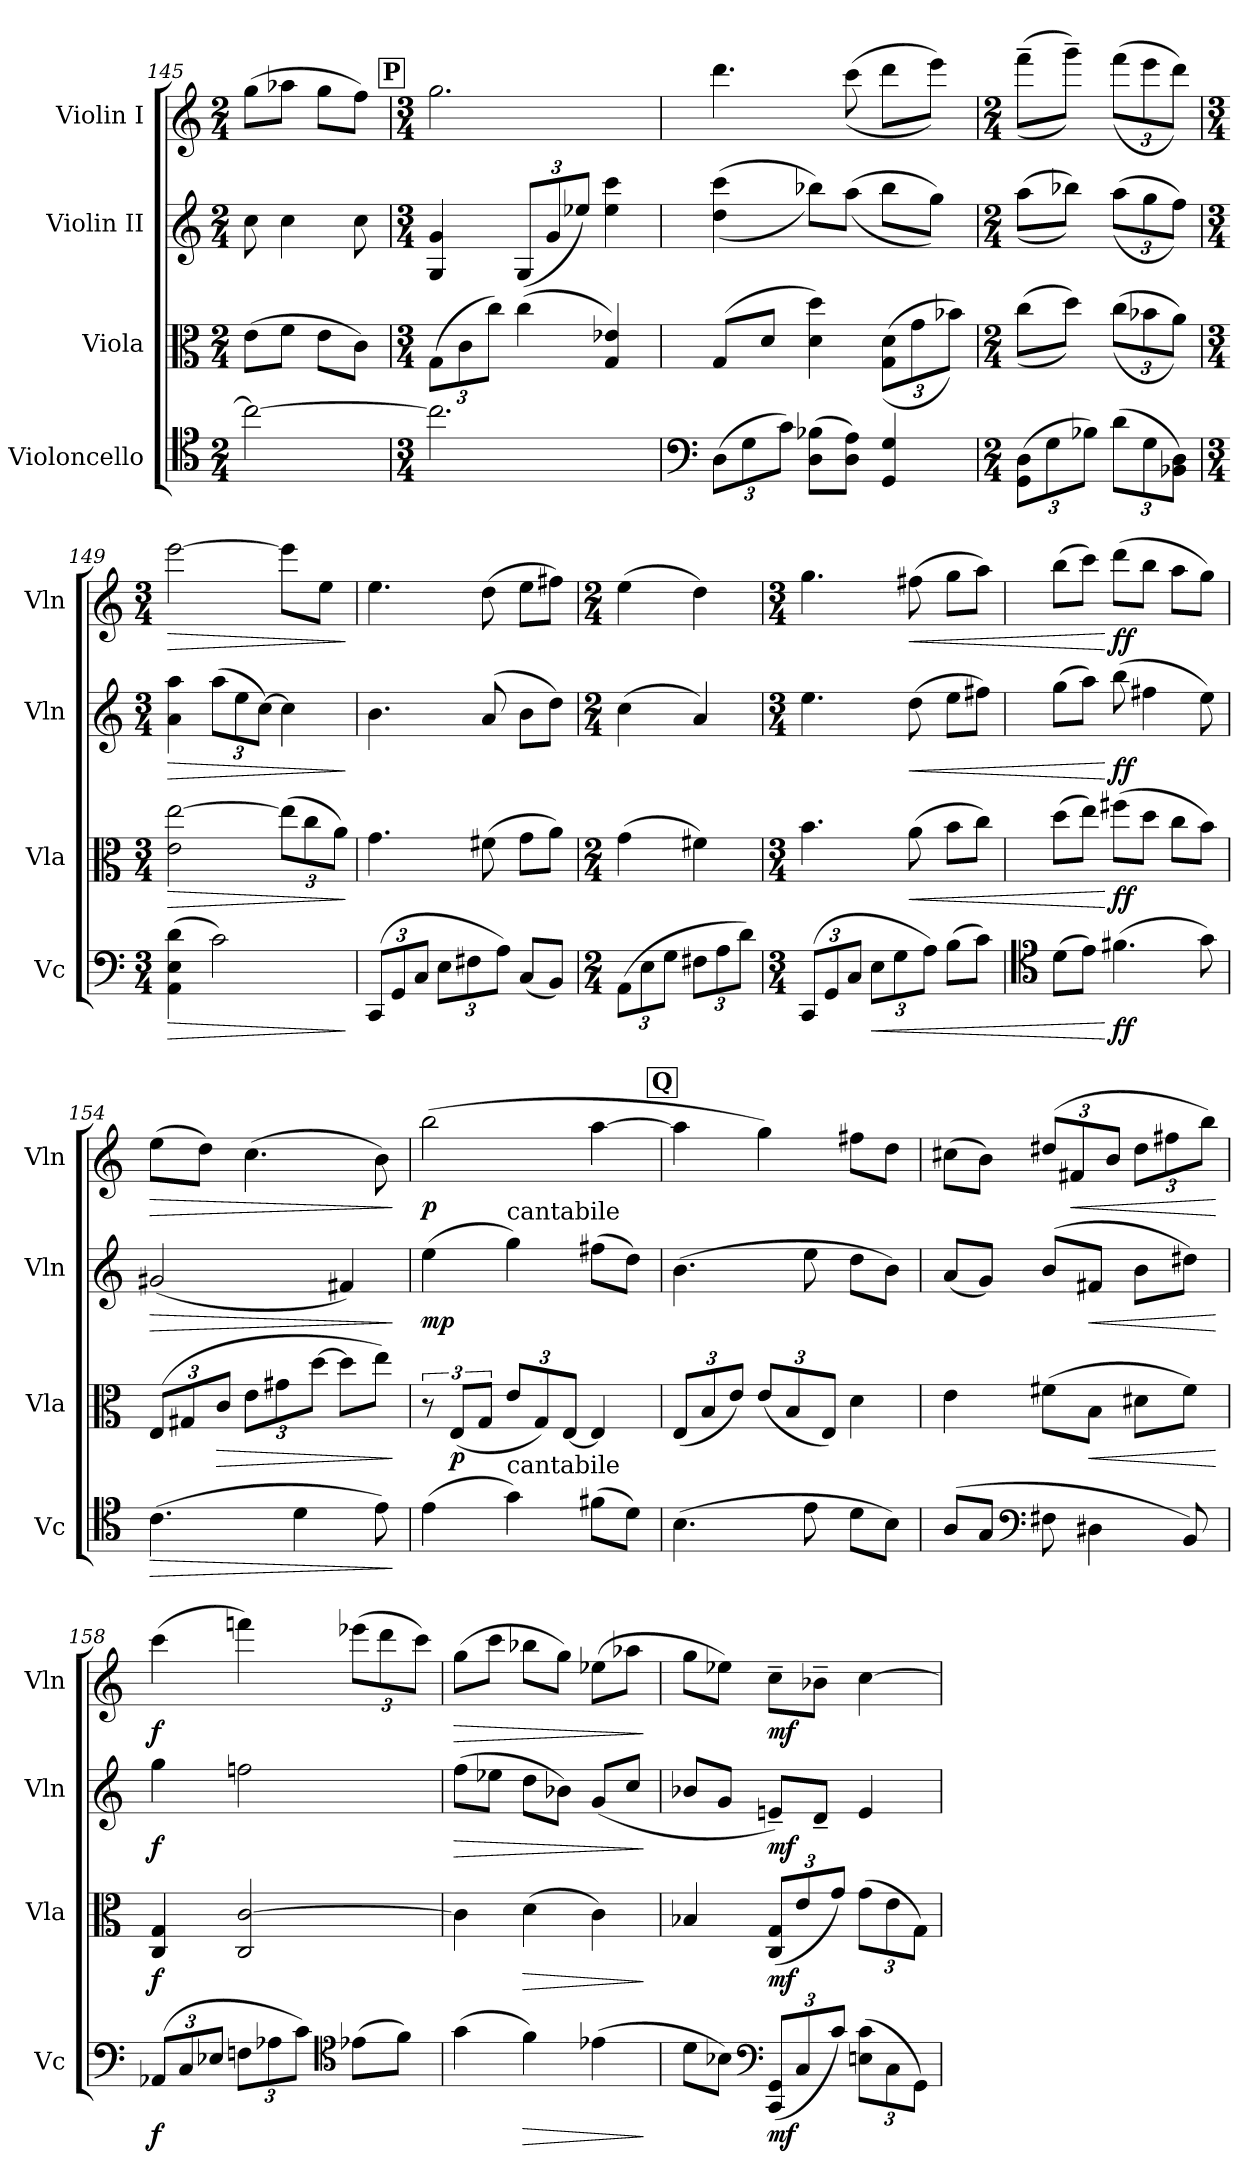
**kern	**dynam	**kern	**dynam	**kern	**dynam	**kern	**dynam
*part4	*part4	*part3	*part3	*part2	*part2	*part1	*part1
*staff4	*staff4	*staff3	*staff3	*staff2	*staff2	*staff1	*staff1
*I"Violoncello	*	*I"Viola	*	*I"Violin II	*	*I"Violin I	*
*I'Vc	*	*I'Vla	*	*I'Vln	*	*I'Vln	*
*clefC4	*	*clefC3	*	*clefG2	*	*clefG2	*
*k[]	*	*k[]	*	*k[]	*	*k[]	*
*M2/4	*	*M2/4	*	*M2/4	*	*M2/4	*
=145	=145	=145	=145	=145	=145	=145	=145
2cc\_	.	(8e\L	.	8cc\	.	(8gg\L	.
.	.	8f\J	.	4cc\	.	8aa-X\J	.
.	.	8e\L	.	.	.	8gg\L	.
.	.	8c\J)	.	8cc\	.	8ff\J)	.
!!LO:LB:g=z
!!LO:REH:place=s1:a:B:fs=14:t=P
=146	=146	=146	=146	=146	=146	=146	=146
*M3/4	*	*M3/4	*	*M3/4	*	*M3/4	*
*	*	*Xbrackettup	*	*	*	*	*
2.cc\]	.	(12G\L	.	4G/ 4g/	.	2.gg\	.
.	.	12c\	.	.	.	.	.
.	.	12cc\J)	.	.	.	.	.
*	*	*	*	*Xbrackettup	*	*	*
.	.	(4cc\	.	(12G/L	.	.	.
.	.	.	.	12g/	.	.	.
.	.	.	.	12ee-X/J)	.	.	.
.	.	4G/ 4e-X/)	.	4ee-\ 4ccc\	.	.	.
=147	=147	=147	=147	=147	=147	=147	=147
*clefF4	*	*	*	*	*	*	*
*Xbrackettup	*	*	*	*	*	*	*
(12D\L	.	(8G/L	.	((4dd\ 4ccc\	.	4.ddd\	.
12G\	.	.	.	.	.	.	.
.	.	8d/J	.	.	.	.	.
12c\J)	.	.	.	.	.	.	.
(8D\ 8B-X\L	.	4d\ 4dd\)	.	8bb-X\L))	.	.	.
8D\ 8A\J)	.	.	.	((8aa\J	.	((8ccc\	.
4GG/ 4G/	.	((12G\ 12d\L	.	8bb-\L	.	8ddd\L	.
.	.	12g\	.	.	.	.	.
.	.	.	.	8gg\J))	.	8eee\J))	.
.	.	12b-X\J))	.	.	.	.	.
=148	=148	=148	=148	=148	=148	=148	=148
*M2/4	*	*M2/4	*	*M2/4	*	*M2/4	*
(12GG\ 12D\L	.	((8cc\L	.	((8aa\L	.	((8fff~\L	.
12G\	.	.	.	.	.	.	.
.	.	8dd\J))	.	8bb-X\J))	.	8ggg~\J))	.
12B-X\J)	.	.	.	.	.	.	.
*	*	*	*	*	*	*Xbrackettup	*
(12d\L	.	((12cc\L	.	((12aa\L	.	((12fff\L	.
12G\	.	12b-X\	.	12gg\	.	12eee\	.
12BB-X\ 12D\J)	.	12a\J))	.	12ff\J))	.	12ddd\J))	.
=149	=149	=149	=149	=149	=149	=149	=149
*M3/4	*	*M3/4	*	*M3/4	*	*M3/4	*
!	!LO:HP:b	!	!LO:HP:b	!	!LO:HP:b	!	!LO:HP:b
(4AA\ 4E\ 4d\	>	2e\ [2ee\	>	4a\ 4aa\	>	[2eee\	>
2c\)	.	.	.	(12aa\L	.	.	.
.	.	.	.	12ee\	.	.	.
.	.	.	.	[12cc\J)	.	.	.
.	.	(12ee\L]	.	4cc\]	.	8eee\L]	.
.	.	12cc\	.	.	.	.	.
.	.	.	.	.	.	8ee\J	.
.	.	12a\J)	.	.	.	.	.
.	]	.	]	.	]	.	]
!!LO:PB:g=z
=150	=150	=150	=150	=150	=150	=150	=150
(12CC/L	.	4.g\	.	4.b\	.	4.ee\	.
12GG/	.	.	.	.	.	.	.
12C/J	.	.	.	.	.	.	.
12E\L	.	.	.	.	.	.	.
12F#X\	.	.	.	.	.	.	.
.	.	(8f#X\	.	(8a/	.	(8dd\	.
12A\J)	.	.	.	.	.	.	.
(8C/L	.	8g\L	.	8b\L	.	8ee\L	.
8BB/J)	.	8a\J)	.	8dd\J)	.	8ff#X\J)	.
=151	=151	=151	=151	=151	=151	=151	=151
*M2/4	*	*M2/4	*	*M2/4	*	*M2/4	*
(12AA\L	.	(4g\	.	(4cc\	.	(4ee\	.
12E\	.	.	.	.	.	.	.
12G\J	.	.	.	.	.	.	.
12F#X\L	.	4f#X\)	.	4a/)	.	4dd\)	.
12A\	.	.	.	.	.	.	.
12d\J)	.	.	.	.	.	.	.
=152	=152	=152	=152	=152	=152	=152	=152
*M3/4	*	*M3/4	*	*M3/4	*	*M3/4	*
(12CC/L	.	4.b\	.	4.ee\	.	4.gg\	.
12GG/	.	.	.	.	.	.	.
12C/J	.	.	.	.	.	.	.
!	!LO:HP:b	!	!	!	!	!	!
12E\L	<	.	.	.	.	.	.
12G\	.	.	.	.	.	.	.
!	!	!	!LO:HP:b	!	!LO:HP:b	!	!LO:HP:b
.	.	(8a\	<	(8dd\	<	(8ff#X\	<
12A\J)	.	.	.	.	.	.	.
(8B\L	.	8b\L	.	8ee\L	.	8gg\L	.
8c\J)	.	8cc\J)	.	8ff#X\J)	.	8aa\J)	.
=153	=153	=153	=153	=153	=153	=153	=153
*clefC4	*	*	*	*	*	*	*
(8d\L	.	(8dd\L	.	(8gg\L	.	(8bb\L	.
8e\J)	.	8ee\J)	.	8aa\J)	.	8ccc\J)	.
!	!LO:DY:n=1:b	!	!LO:DY:n=1:b	!	!LO:DY:n=1:b	!	!LO:DY:n=1:b
(4.f#X\	[ ff	(8ff#X\L	[ ff	(8bb\	[ ff	(8ddd\L	[ ff
.	.	8dd\J	.	4ff#X\	.	8bb\J	.
.	.	8cc\L	.	.	.	8aa\L	.
8g\)	.	8b\J)	.	8ee\)	.	8gg\J)	.
!!LO:LB:g=z
=154	=154	=154	=154	=154	=154	=154	=154
!	!LO:HP:b	!	!	!	!LO:HP:b	!	!LO:HP:b
(4.c\	>	(12E/L	.	(2g#X/	>	(8ee\L	>
.	.	12G#X/	.	.	.	.	.
.	.	.	.	.	.	8dd\J)	.
!	!	!	!LO:HP:b	!	!	!	!
.	.	12c/J	>	.	.	.	.
.	.	12e\L	.	.	.	(4.cc\	.
.	.	12g#X\	.	.	.	.	.
4d\	.	.	.	.	.	.	.
.	.	[12dd\J	.	.	.	.	.
.	.	8dd\L]	.	4f#X/)	.	.	.
8e\)	.	8ee\J)	.	.	.	8b\)	.
.	]	.	]	.	]	.	]
=155	=155	=155	=155	=155	=155	=155	=155
*	*	*brackettup	*	*	*	*	*
!	!LO:DY:b	!	!	!	!	!	!
!	!LO:DY:n=1:b	!	!	!	!LO:DY:b	!	!LO:DY:b
(4e\	mp mp	12r	.	(4ee\	mp	(2bb\	p
!	!	!	!LO:DY:b	!	!	!	!
.	.	(12E/L	p	.	.	.	.
.	.	12G/J	.	.	.	.	.
*	*	*Xbrackettup	*	*	*	*	*
!	!	!	!	!LO:TX:a:t=cantabile	!	!	!
!LO:TX:a:t=cantabile	!	!	!	!	!	!	!
4g\)	.	12e/L	.	4gg\)	.	.	.
.	.	12G/)	.	.	.	.	.
.	.	[12E/J	.	.	.	.	.
(8f#X\L	.	4E/]	.	(8ff#X\L	.	[4aa\	.
8d\J)	.	.	.	8dd\J)	.	.	.
!!LO:REH:place=s1:a:B:fs=14:t=Q
=156	=156	=156	=156	=156	=156	=156	=156
(4.B\	.	(12E/L	.	(4.b\	.	4aa\]	.
.	.	12B/	.	.	.	.	.
.	.	12e/J)	.	.	.	.	.
.	.	(12e/L	.	.	.	4gg\)	.
.	.	12B/	.	.	.	.	.
8e\	.	.	.	8ee\	.	.	.
.	.	12E/J)	.	.	.	.	.
8d\L	.	4d\	.	8dd\L	.	8ff#X\L	.
8B\J)	.	.	.	8b\J)	.	8dd\J	.
=157	=157	=157	=157	=157	=157	=157	=157
(8A/L	.	4e\	.	(8a/L	.	(8cc#X\L	.
8G/J	.	.	.	8g/J)	.	8b\J)	.
*clefF4	*	*	*	*	*	*	*
8F#X\	.	(8f#X\L	.	(8b/L	.	(12dd#X/L	.
!	!	!	!	!	!	!	!LO:HP:b
.	.	.	.	.	.	12f#X/	<
!	!	!	!LO:HP:b	!	!LO:HP:b	!	!
4D#X\	.	8B\J	<	8f#X/J	<	.	.
.	.	.	.	.	.	12b/J	.
.	.	8d#X\L	.	8b\L	.	12dd#\L	.
.	.	.	.	.	.	12ff#X\	.
8BB/)	.	8f#\J)	.	8dd#X\J)	.	.	.
.	.	.	.	.	.	12bb\J)	.
.	.	.	[	.	[	.	[
!!LO:LB:g=z
=158	=158	=158	=158	=158	=158	=158	=158
!	!LO:DY:b	!	!LO:DY:b	!	!LO:DY:b	!	!LO:DY:b
(12AA-X/L	f	4C/ 4G/	f	4gg\	f	(4ccc\	f
12C/	.	.	.	.	.	.	.
12E-X/J	.	.	.	.	.	.	.
12Fn\L	.	2C/ [2c/	.	2ffn\	.	4fffn\)	.
12A-X\	.	.	.	.	.	.	.
12c\J)	.	.	.	.	.	.	.
*clefC4	*	*	*	*	*	*	*
(8e-X\L	.	.	.	.	.	(12eee-X\L	.
.	.	.	.	.	.	12ddd\	.
8f\J)	.	.	.	.	.	.	.
.	.	.	.	.	.	12ccc\J)	.
=159	=159	=159	=159	=159	=159	=159	=159
!	!	!	!	!	!LO:HP:b	!	!LO:HP:b
(4g\	.	4c\]	.	(8ff\L	>	(8gg\L	>
.	.	.	.	8ee-X\J	.	8ccc\J	.
!	!LO:HP:b	!	!LO:HP:b	!	!	!	!
4f\)	>	(4d\	>	8dd\L	.	8bb-X\L	.
.	.	.	.	8b-X\J)	.	8gg\J)	.
(4e-X\	.	4c\)	.	(8g/L	.	(8ee-X\L	.
.	.	.	.	8cc/J	.	8aa-X\J	.
.	]	.	]	.	]	.	]
=160	=160	=160	=160	=160	=160	=160	=160
8d\L	.	4B-X/	.	8b-X/L	.	8gg\L	.
8B-X\J)	.	.	.	8g/J	.	8ee-X\J)	.
*clefF4	*	*	*	*	*	*	*
!	!LO:DY:b	!	!LO:DY:b	!	!LO:DY:b	!	!LO:DY:b
(12CC/ 12GG/L	mf	(12C/ 12G/L	mf	8en~/L)	mf	8cc~\L	mf
12C/	.	12e/	.	.	.	.	.
.	.	.	.	8d~/J	.	8b-X~\J	.
12c/J)	.	12g/J)	.	.	.	.	.
(12En\ 12c\L	.	(12g\L	.	4e/	.	[4cc\	.
12C\	.	12e\	.	.	.	.	.
12GG\J)	.	12G\J)	.	.	.	.	.
=	=	=	=	=	=	=	=
*-	*-	*-	*-	*-	*-	*-	*-
